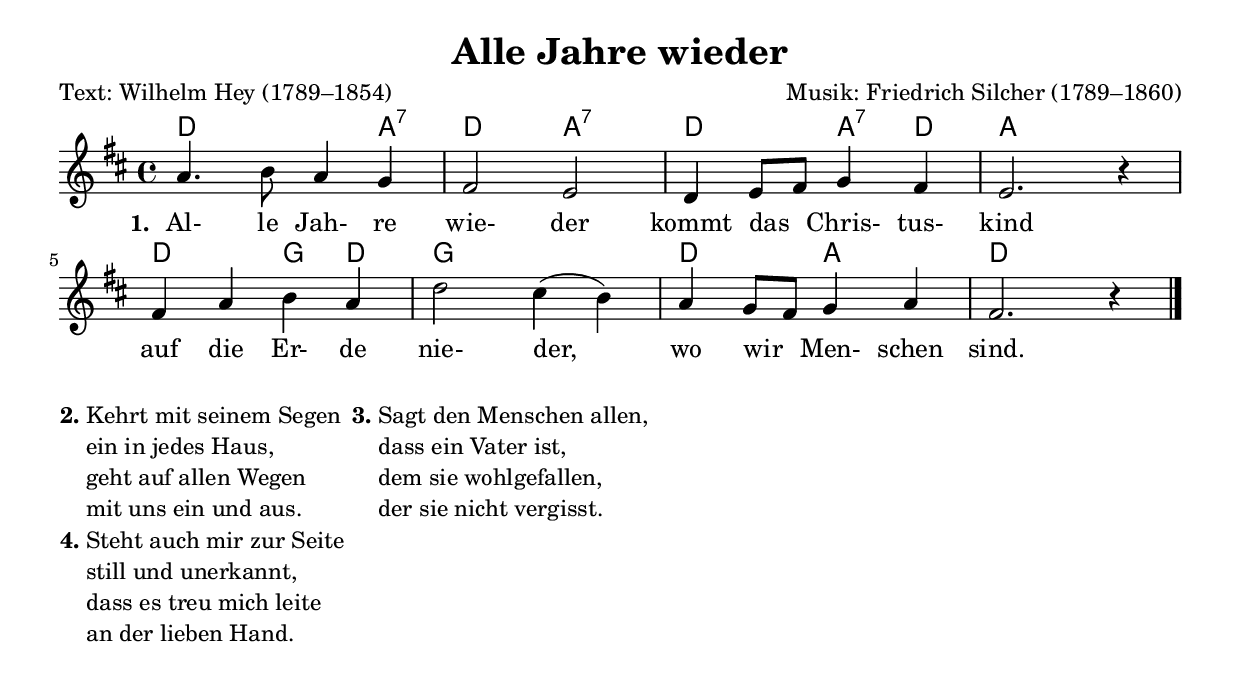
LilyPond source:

\include "deutsch.ly"
\version "2.12.3"

\include "default.ly"

\header{
  title = "Alle Jahre wieder"
  poet = "Text: Wilhelm Hey (1789–1854)"
  composer = "Musik: Friedrich Silcher (1789–1860)"
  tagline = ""
  id = "98eb1a80f799dec38f0dc6f745f1ab3e0167ce89"
}

AlleJahreWiederXaGlobal = {
	
  \key d \major
  \autoBeamOff
}


AlleJahreWiederXaAkkorde = \chords {
  \set chordChanges = ##t
  d4. d8 d4 a:7 d2 a2:7 d4 d8 d8 a4:7 d4 a1
  d4 d g d g1 d4 d8 d a4 a d1
}

AlleJahreWiederXaTextStropheEins = \lyricmode { \set stanza = #"1. "
  Al- le Jah- re wie- der
  kommt das Chris- tus- kind
  auf die Er- de nie- der,
  wo wir Men- schen sind.
}

AlleJahreWiederXaMelodie = \relative c'' { \AlleJahreWiederXaGlobal
  a4. h8 a4 g | fis2 e | d4 e8[ fis] g4 fis | e2. r4 | fis4 a h a | d2 cis4( h) | a g8[ fis] g4 a | fis2. r4 \bar "|."
}

AlleJahreWiederXa = \score {<<
    \new ChordNames { \AlleJahreWiederXaAkkorde }
    \new Voice = "melodie" {\AlleJahreWiederXaMelodie}
    \new Lyrics \lyricsto "melodie" {\AlleJahreWiederXaTextStropheEins}
  >>
  %\midi{}
}


\score{\AlleJahreWiederXa} %################


\markup {
  \hspace #0.1
  \column {
    \line {
      \bold "2."
      \column {
        "Kehrt mit seinem Segen"  
        "ein in jedes Haus,"
        "geht auf allen Wegen"
        "mit uns ein und aus."         
      }
    }
    \hspace #0.1
    \line {
      \bold "4."
      \column {
        "Steht auch mir zur Seite"
        "still und unerkannt,"
        "dass es treu mich leite"
        "an der lieben Hand."
      }
    }
  }
  
  \hspace #0.1
  \column {
    \line {
      \bold "3."
      \column {
        "Sagt den Menschen allen,"
        "dass ein Vater ist,"
        "dem sie wohlgefallen,"
        "der sie nicht vergisst."
      }
    }
  }
  \hspace #0.1
}





